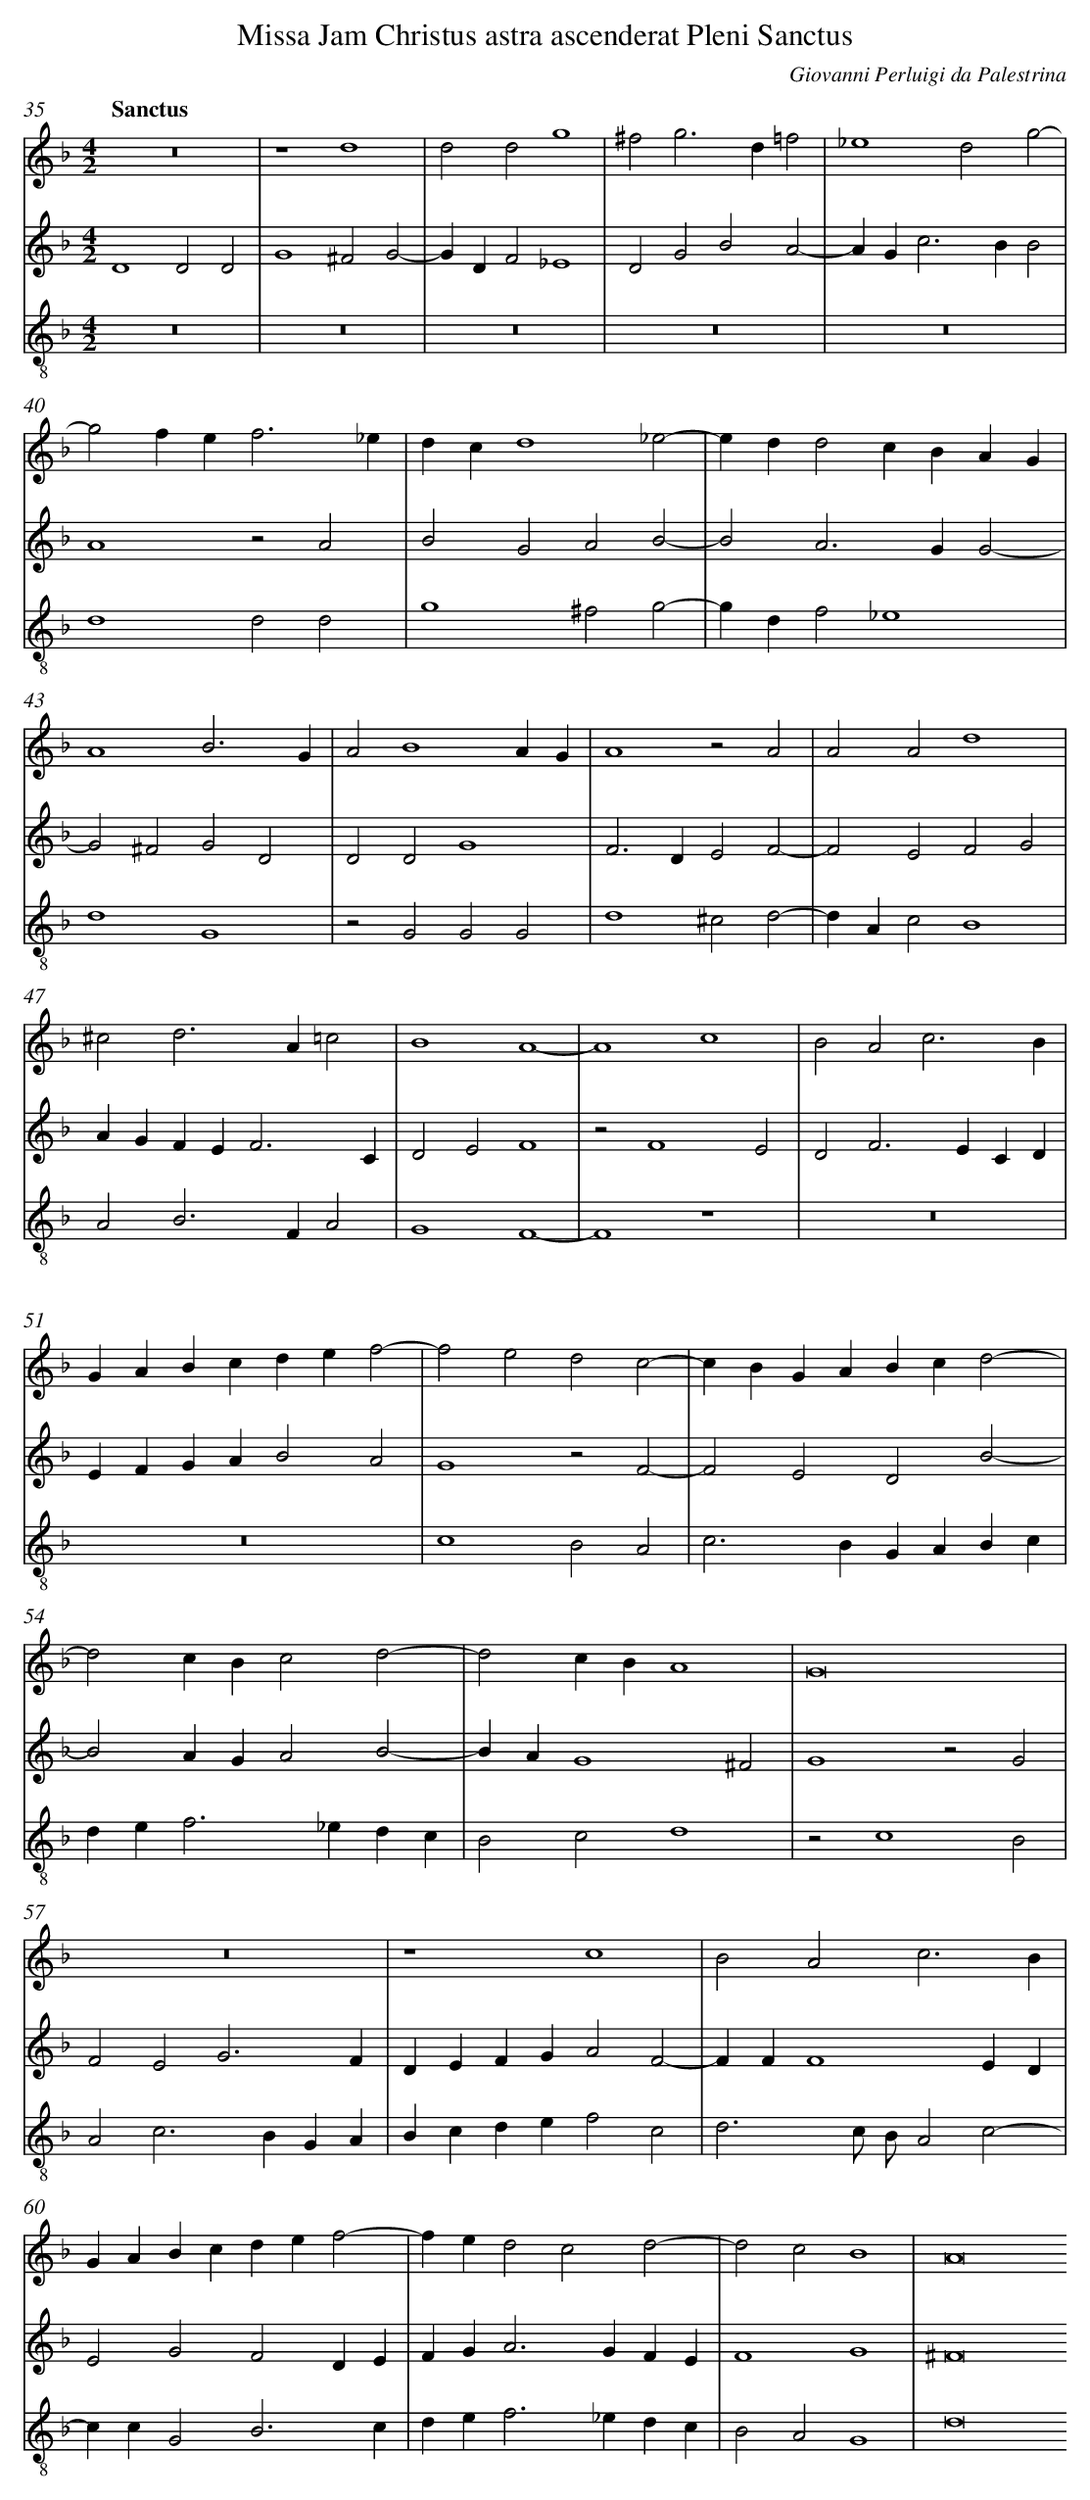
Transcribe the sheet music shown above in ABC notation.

X:1
T: Missa Jam Christus astra ascenderat Pleni Sanctus
C: Giovanni Perluigi da Palestrina
L: 1/4
M: 4/2
Q: "Sanctus"
V: 1 clef=treble
V: 2 clef=treble
V: 3 clef=treble-8
K: F
[V:1] z8 |
[V:2] D4D2D2 |
[V:3] z8 |
[V:1] z4d4 |
[V:2] G4^F2G2- |
[V:3] z8 |
[V:1] d2d2g4 |
[V:2] GDF2_E4 |
[V:3] z8 |
[V:1] ^f2g2>d2=f2 |
[V:2] D2G2B2A2- |
[V:3] z8 |
[V:1] _e4d2g2- |
[V:2] AG2<c2BB2 |
[V:3] z8 |
[V:1] g2fe2<f2_e |
[V:2] A4z2A2 |
[V:3] d4d2d2 |
[V:1] dcd4_e2- |
[V:2] B2G2A2B2- |
[V:3] g4^f2g2- |
[V:1] edd2cBAG |
[V:2] B2A2>G2G2- |
[V:3] gdf2_e4 |
[V:1] A4B3G |
[V:2] G2^F2G2D2 |
[V:3] d4G4 |
[V:1] A2B4AG |
[V:2] D2D2G4 |
[V:3] z2G2G2G2 |
[V:1] A4z2A2 |
[V:2] F2>D2E2F2- |
[V:3] d4^c2d2- |
[V:1] A2A2d4 |
[V:2] F2E2F2G2 |
[V:3] dAc2B4 |
[V:1] ^c2d2>A2=c2 |
[V:2] AGFE2<F2C |
[V:3] A2B2>F2A2 |
[V:1] B4A4- |
[V:2] D2E2F4 |
[V:3] G4F4- |
[V:1] A4c4 |
[V:2] z2F4E2 |
[V:3] F4z4 |
[V:1] B2A2c3B |
[V:2] D2F2>E2CD |
[V:3] z8 |
[V:1] GABcdef2- |
[V:2] EFGAB2A2 |
[V:3] z8 |
[V:1] f2e2d2c2- |
[V:2] G4z2F2- |
[V:3] c4B2A2 |
[V:1] cBGABcd2- |
[V:2] F2E2D2B2- |
[V:3] c2>B2GABc |
[V:1] d2cBc2d2- |
[V:2] B2AGA2B2- |
[V:3] de2<f2_edc |
[V:1] d2cBA4 |
[V:2] BAG4^F2 |
[V:3] B2c2d4 |
[V:1] G8 |
[V:2] G4z2G2 |
[V:3] z2c4B2 |
[V:1] z8 |
[V:2] F2E2G3F |
[V:3] A2c2>B2GA |
[V:1] z4c4 |
[V:2] DEFGA2F2- |
[V:3] Bcdef2c2 |
[V:1] B2A2c3B |
[V:2] FFF4ED |
[V:3] d3c/ B/A2c2- |
[V:1] GABcdef2- |
[V:2] E2G2F2DE |
[V:3] ccG2B3c |
[V:1] fed2c2d2- |
[V:2] FG2<A2GFE |
[V:3] de2<f2_edc |
[V:1] d2c2B4 |
[V:2] F4G4 |
[V:3] B2A2G4 |
[V:1] A8
[V:2] ^F8
[V:3] d8
